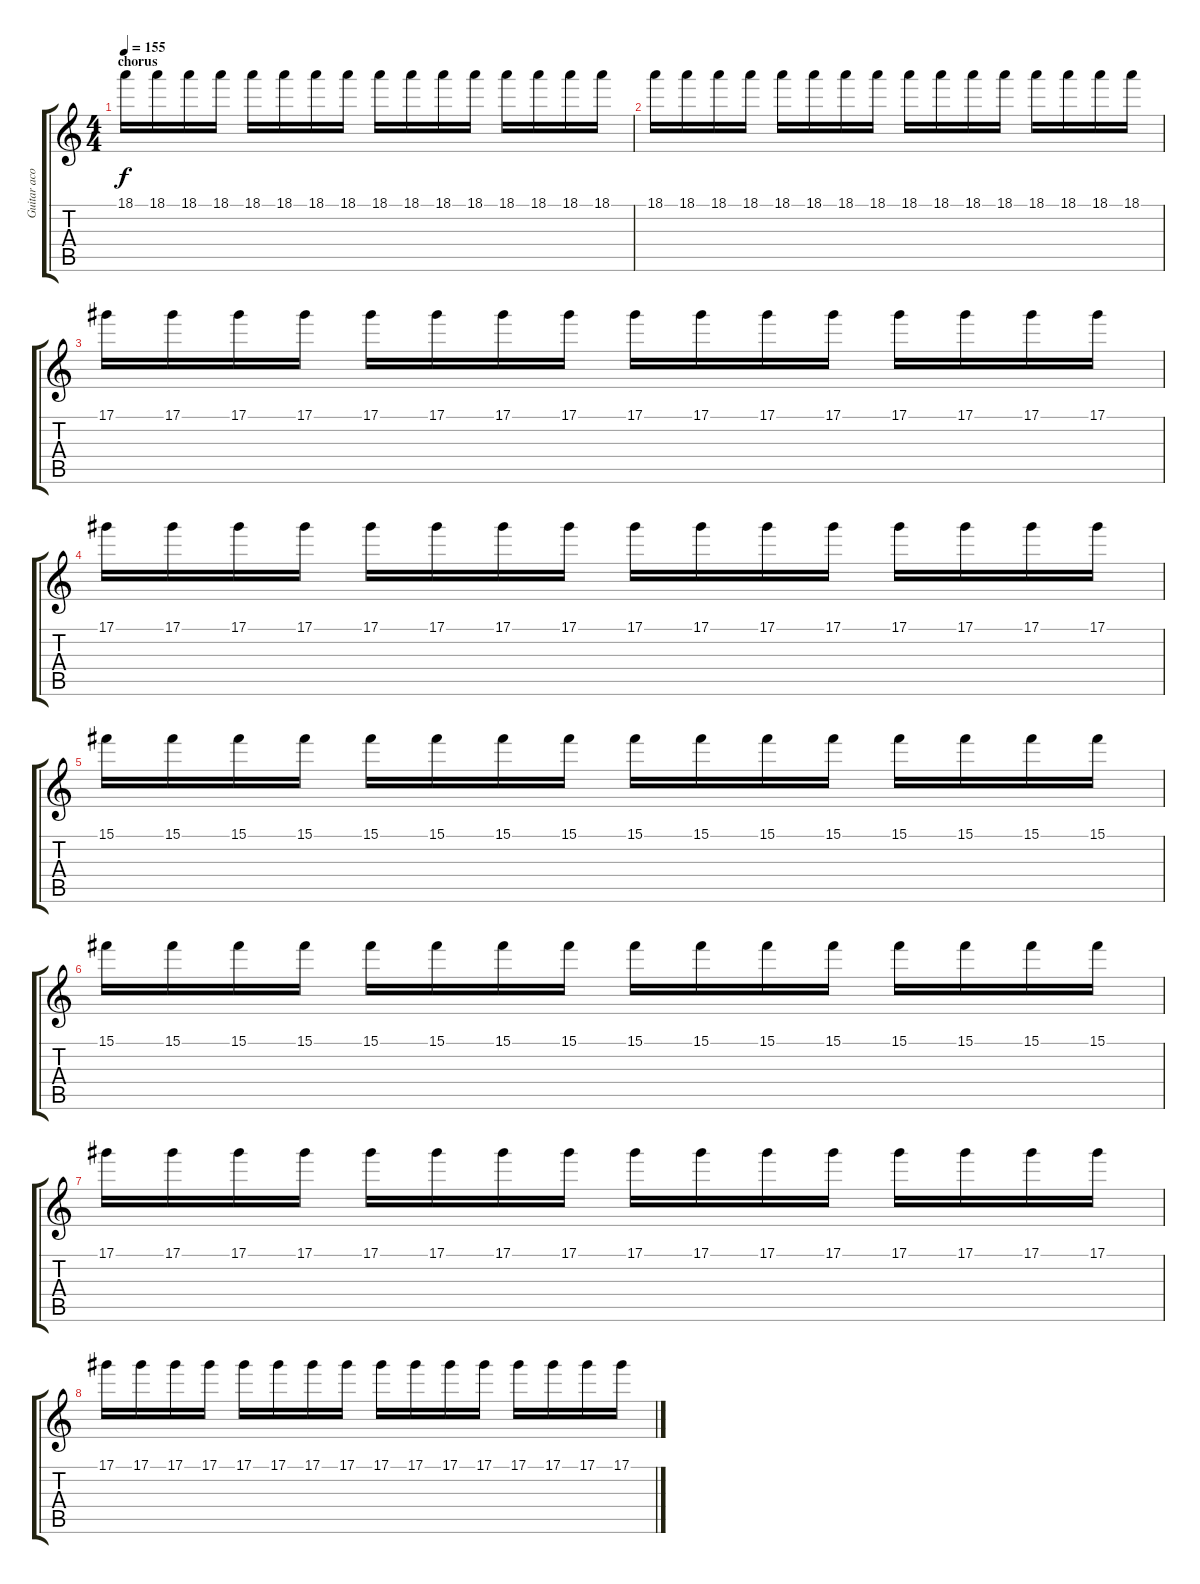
\track ("Guitar acoustic [Serj]" "Guitar aco") {instrument electricguitarclean}
\staff {score tabs}
\tuning (Eb4 Bb3 Gb3 Db3 Ab2 Db2) {hide}
\ts (4 4)
\section ("" "chorus")
\tempo 155
\clef g2
\ks c
18.1.16{dy f} 18.1.16 18.1.16 18.1.16 18.1.16 18.1.16 18.1.16 18.1.16 18.1.16 18.1.16 18.1.16 18.1.16 18.1.16 18.1.16 18.1.16 18.1.16 |
18.1.16 18.1.16 18.1.16 18.1.16 18.1.16 18.1.16 18.1.16 18.1.16 18.1.16 18.1.16 18.1.16 18.1.16 18.1.16 18.1.16 18.1.16 18.1.16 |
17.1.16 17.1.16 17.1.16 17.1.16 17.1.16 17.1.16 17.1.16 17.1.16 17.1.16 17.1.16 17.1.16 17.1.16 17.1.16 17.1.16 17.1.16 17.1.16 |
17.1.16 17.1.16 17.1.16 17.1.16 17.1.16 17.1.16 17.1.16 17.1.16 17.1.16 17.1.16 17.1.16 17.1.16 17.1.16 17.1.16 17.1.16 17.1.16 |
15.1.16 15.1.16 15.1.16 15.1.16 15.1.16 15.1.16 15.1.16 15.1.16 15.1.16 15.1.16 15.1.16 15.1.16 15.1.16 15.1.16 15.1.16 15.1.16 |
15.1.16 15.1.16 15.1.16 15.1.16 15.1.16 15.1.16 15.1.16 15.1.16 15.1.16 15.1.16 15.1.16 15.1.16 15.1.16 15.1.16 15.1.16 15.1.16 |
17.1.16 17.1.16 17.1.16 17.1.16 17.1.16 17.1.16 17.1.16 17.1.16 17.1.16 17.1.16 17.1.16 17.1.16 17.1.16 17.1.16 17.1.16 17.1.16 |
17.1.16 17.1.16 17.1.16 17.1.16 17.1.16 17.1.16 17.1.16 17.1.16 17.1.16 17.1.16 17.1.16 17.1.16 17.1.16 17.1.16 17.1.16 17.1.16
